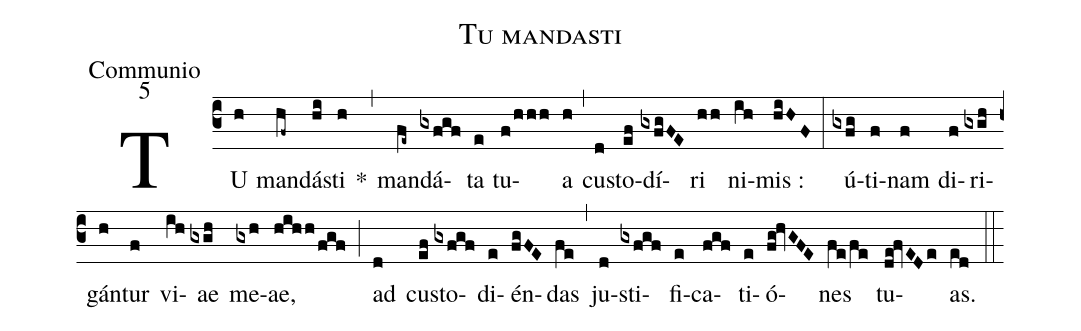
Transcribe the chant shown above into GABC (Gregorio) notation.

name:Tu mandasti;
office-part:Communio;
mode:5;
%%
(c3) TU(h) man(hf~)dá(hi)sti(h) *(,) man(fe~)dá(gxfgf)ta(e) tu(f/hhh)a(h) (,) cu(d)sto(ef)dí(gxfgFE)ri(hh) ni(ih)mis :(hiHF) (:)
ú(gxfg)ti(f)nam(f) di(f)ri(gxgh)gán(h)tur(f) vi(ih)ae(gxgh) me(gxh)ae,(hihh/fgf) (;)
ad(d) cu(ef)sto(gxfgf)di(e)én(fgFE)das(fe) (,) ju(d)sti(gxfgf)fi(e)ca(fgf)ti(e)ó(fg!hvGFE)nes(fe/fe) tu(de!fvEDe)as.(ed) (::)
